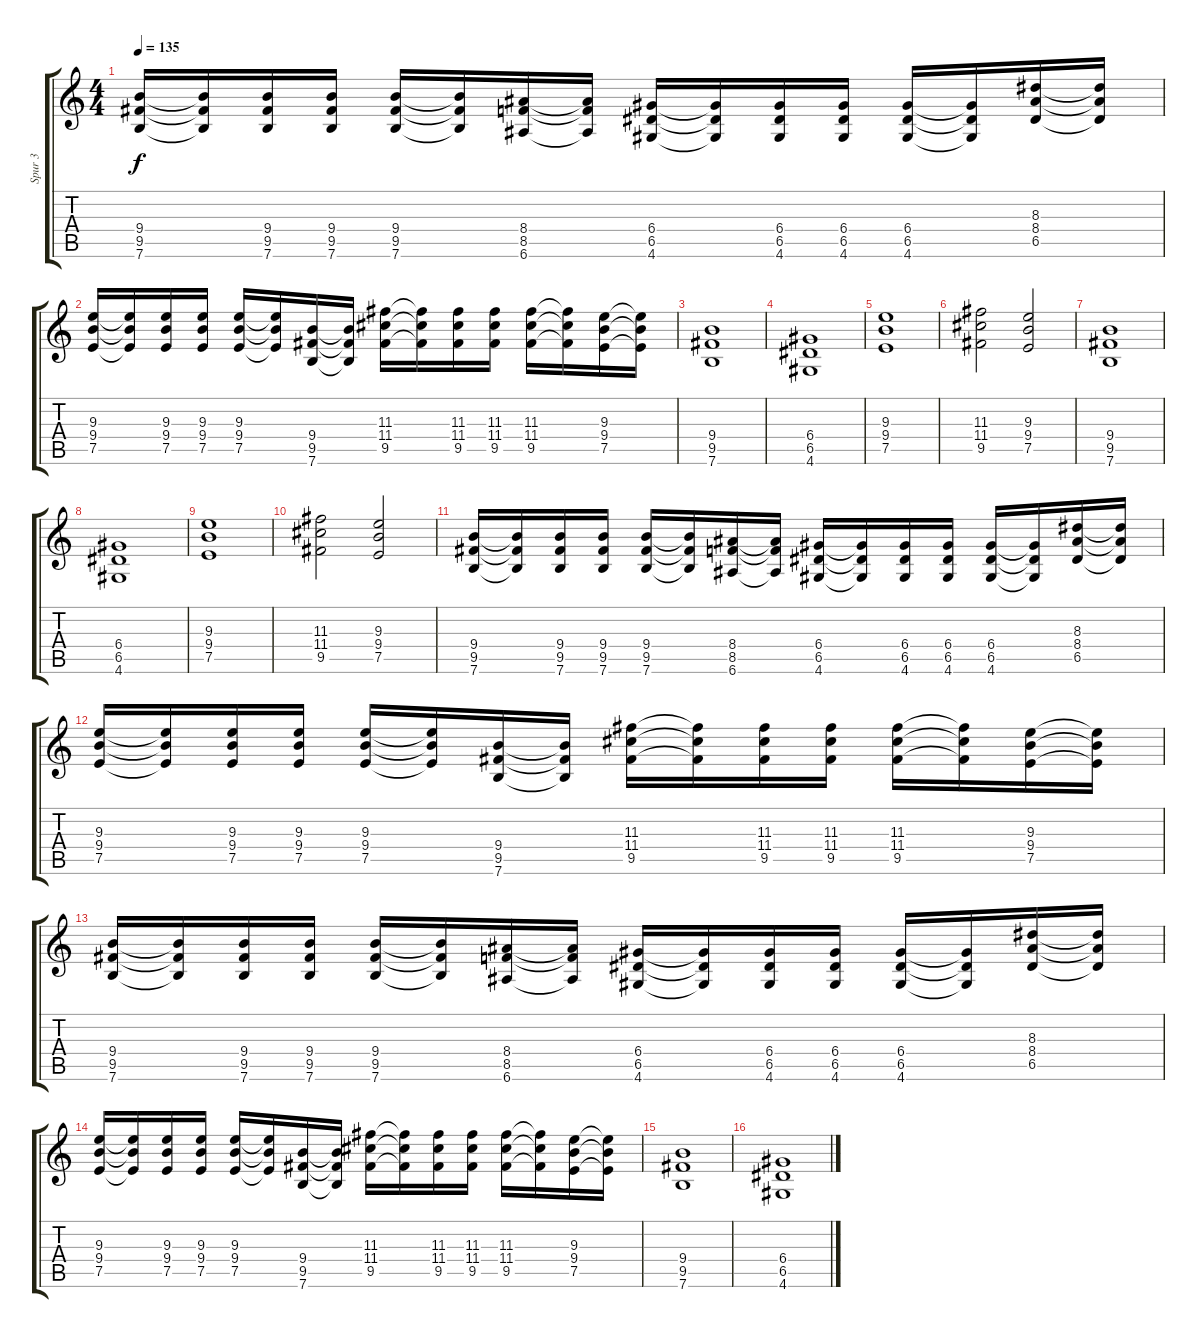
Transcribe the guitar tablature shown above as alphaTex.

\track ("Spur 3" "Spur 3") {instrument distortionguitar}
\staff {score tabs}
\tuning (E4 B3 G3 D3 A2 E2) {hide}
\ts (4 4)
\tempo 135
\clef g2
\ks c
(9.4 9.5 7.6).16{dy f} (9.4{t} 9.5{t} 7.6{t}).16 (9.4 9.5 7.6).16 (9.4 9.5 7.6).16 (9.4 9.5 7.6).16 (9.4{t} 9.5{t} 7.6{t}).16 (8.4 8.5 6.6).16 (8.4{t} 8.5{t} 6.6{t}).16 (6.4 6.5 4.6).16 (6.4{t} 6.5{t} 4.6{t}).16 (6.4 6.5 4.6).16 (6.4 6.5 4.6).16 (6.4 6.5 4.6).16 (6.4{t} 6.5{t} 4.6{t}).16 (8.3 8.4 6.5).16 (8.3{t} 8.4{t} 6.5{t}).16 |
(9.3 9.4 7.5).16 (9.3{t} 9.4{t} 7.5{t}).16 (9.3 9.4 7.5).16 (9.3 9.4 7.5).16 (9.3 9.4 7.5).16 (9.3{t} 9.4{t} 7.5{t}).16 (9.4 9.5 7.6).16 (9.4{t} 9.5{t} 7.6{t}).16 (11.3 11.4 9.5).16 (11.3{t} 11.4{t} 9.5{t}).16 (11.3 11.4 9.5).16 (11.3 11.4 9.5).16 (11.3 11.4 9.5).16 (11.3{t} 11.4{t} 9.5{t}).16 (9.3 9.4 7.5).16 (9.3{t} 9.4{t} 7.5{t}).16 |
(9.4 9.5 7.6).1 |
(6.4 6.5 4.6).1 |
(9.3 9.4 7.5).1 |
(11.3 11.4 9.5).2 (9.3 9.4 7.5).2 |
(9.4 9.5 7.6).1 |
(6.4 6.5 4.6).1 |
(9.3 9.4 7.5).1 |
(11.3 11.4 9.5).2 (9.3 9.4 7.5).2 |
(9.4 9.5 7.6).16 (9.4{t} 9.5{t} 7.6{t}).16 (9.4 9.5 7.6).16 (9.4 9.5 7.6).16 (9.4 9.5 7.6).16 (9.4{t} 9.5{t} 7.6{t}).16 (8.4 8.5 6.6).16 (8.4{t} 8.5{t} 6.6{t}).16 (6.4 6.5 4.6).16 (6.4{t} 6.5{t} 4.6{t}).16 (6.4 6.5 4.6).16 (6.4 6.5 4.6).16 (6.4 6.5 4.6).16 (6.4{t} 6.5{t} 4.6{t}).16 (8.3 8.4 6.5).16 (8.3{t} 8.4{t} 6.5{t}).16 |
(9.3 9.4 7.5).16 (9.3{t} 9.4{t} 7.5{t}).16 (9.3 9.4 7.5).16 (9.3 9.4 7.5).16 (9.3 9.4 7.5).16 (9.3{t} 9.4{t} 7.5{t}).16 (9.4 9.5 7.6).16 (9.4{t} 9.5{t} 7.6{t}).16 (11.3 11.4 9.5).16 (11.3{t} 11.4{t} 9.5{t}).16 (11.3 11.4 9.5).16 (11.3 11.4 9.5).16 (11.3 11.4 9.5).16 (11.3{t} 11.4{t} 9.5{t}).16 (9.3 9.4 7.5).16 (9.3{t} 9.4{t} 7.5{t}).16 |
(9.4 9.5 7.6).16 (9.4{t} 9.5{t} 7.6{t}).16 (9.4 9.5 7.6).16 (9.4 9.5 7.6).16 (9.4 9.5 7.6).16 (9.4{t} 9.5{t} 7.6{t}).16 (8.4 8.5 6.6).16 (8.4{t} 8.5{t} 6.6{t}).16 (6.4 6.5 4.6).16 (6.4{t} 6.5{t} 4.6{t}).16 (6.4 6.5 4.6).16 (6.4 6.5 4.6).16 (6.4 6.5 4.6).16 (6.4{t} 6.5{t} 4.6{t}).16 (8.3 8.4 6.5).16 (8.3{t} 8.4{t} 6.5{t}).16 |
(9.3 9.4 7.5).16 (9.3{t} 9.4{t} 7.5{t}).16 (9.3 9.4 7.5).16 (9.3 9.4 7.5).16 (9.3 9.4 7.5).16 (9.3{t} 9.4{t} 7.5{t}).16 (9.4 9.5 7.6).16 (9.4{t} 9.5{t} 7.6{t}).16 (11.3 11.4 9.5).16 (11.3{t} 11.4{t} 9.5{t}).16 (11.3 11.4 9.5).16 (11.3 11.4 9.5).16 (11.3 11.4 9.5).16 (11.3{t} 11.4{t} 9.5{t}).16 (9.3 9.4 7.5).16 (9.3{t} 9.4{t} 7.5{t}).16 |
(9.4 9.5 7.6).1 |
(6.4 6.5 4.6).1
